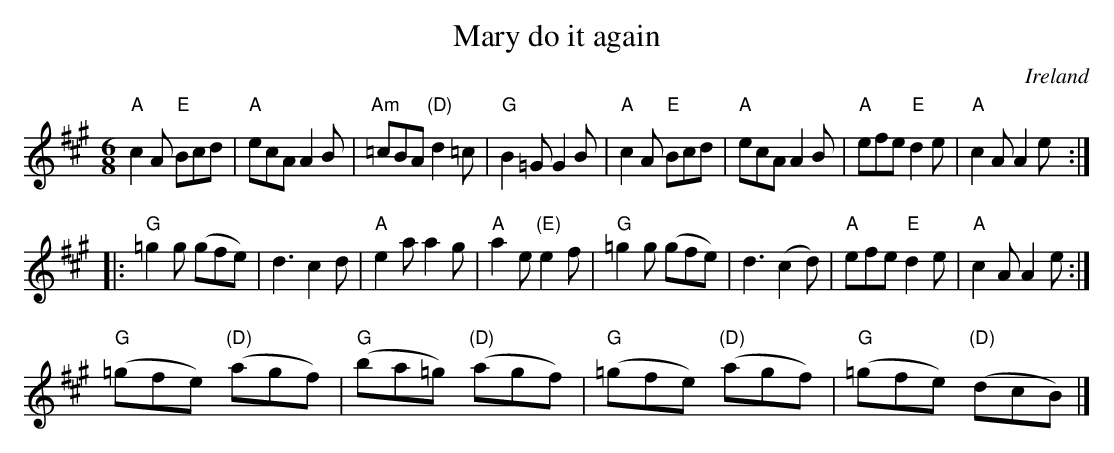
X:1
T:Mary do it again
O:Ireland
M:6/8
L:1/8
K:A
"A"c2A "E"Bcd|"A"ecA A2B|"Am"=cBA "(D)"d2=c|"G"B2=G G2B|\
"A"c2A "E"Bcd|"A"ecA A2B|"A"efe "E"d2e|"A"c2A A2e:|
|:"G"=g2g (gfe)|d3 c2d|"A"e2a a2g|"A"a2e "(E)"e2f|\
"G"=g2g (gfe)|d3 (c2d)|"A"efe "E"d2e|"A"c2A A2e:|
"G"(=gfe) "(D)"(agf)|"G"(ba=g) "(D)"(agf)|"G"(=gfe) "(D)"(agf)|"G"(=gfe) "(D)"(dcB)|]
